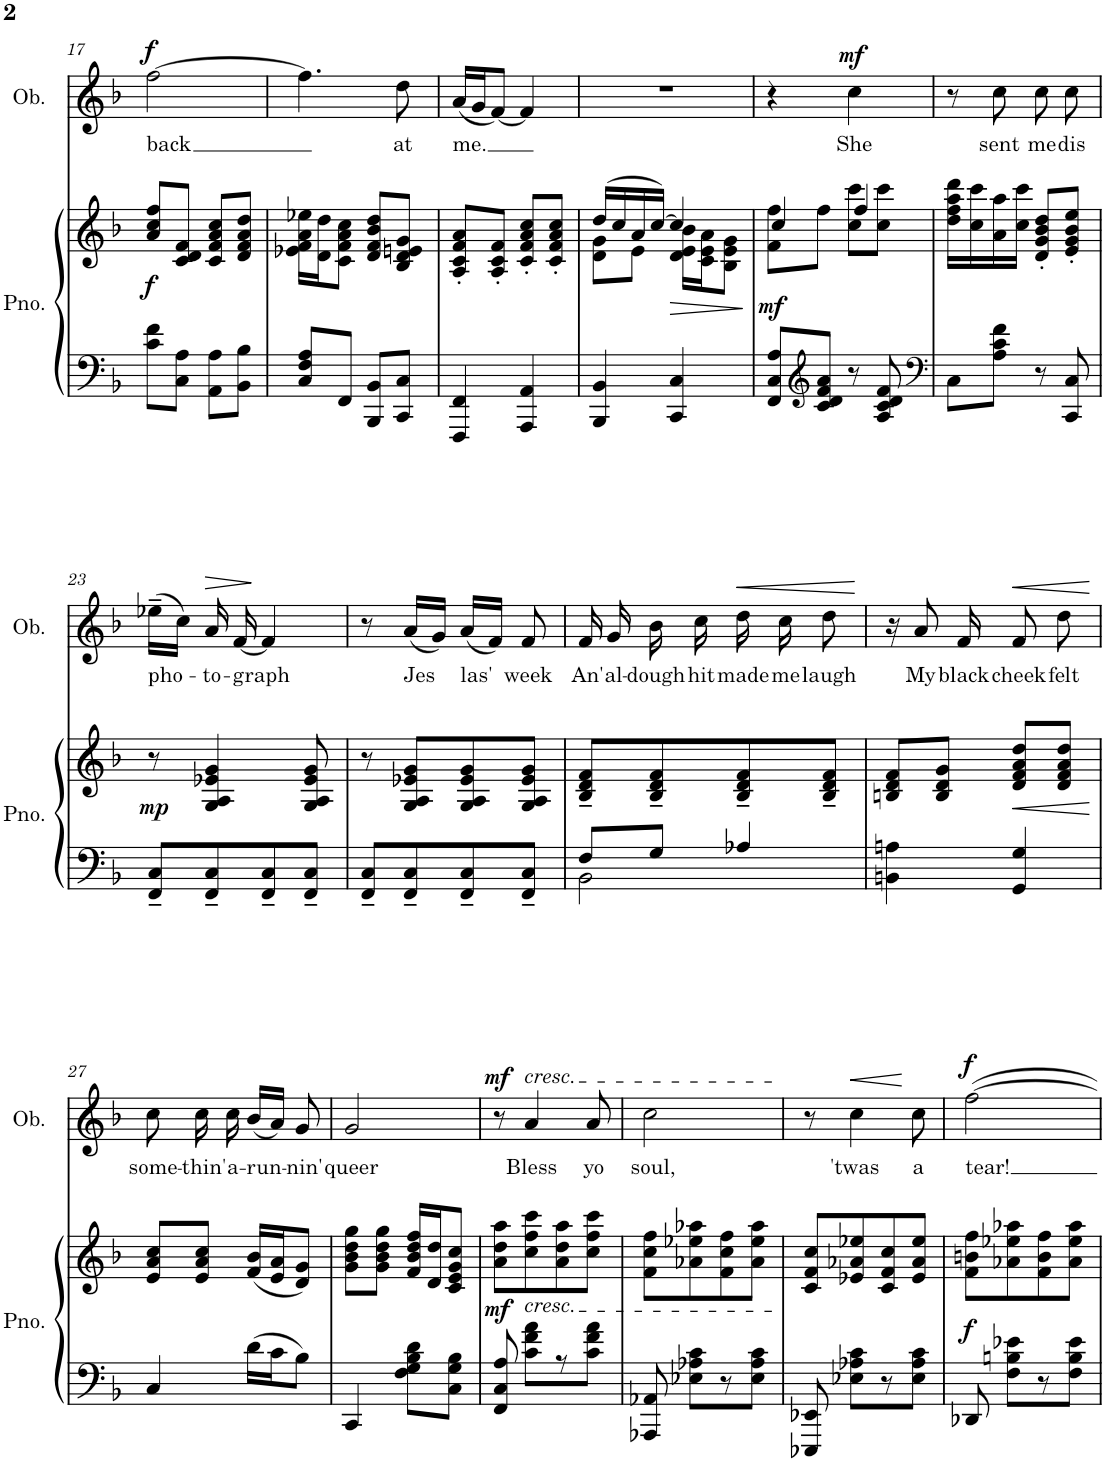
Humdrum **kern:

**kern	**kern	**dynam	**kern	**text	**dynam
*part2	*part2	*part2	*part1	*part1	*part1
*staff3	*staff2	*staff2/3	*staff1	*staff1	*staff1
*I"Piano	*	*	*I"Oboe	*	*
*I'Pno.	*	*	*I'Ob.	*	*
!!LO:PB:g=z
*clefF4	*clefG2	*	*clefG2	*	*
*k[b-]	*k[b-]	*	*k[b-]	*	*
*M4/8	*M4/8	*	*M4/8	*	*
=17	=17	=17	=17	=17	=17
!	!	!LO:DY:b	!	!LO:LY:b	!LO:DY:a
8c\ 8f\L	8a/ 8cc/ 8ff/L	f	[2ff\	back	f
8C\ 8A\J	8c/ 8d/ 8f/J	.	.	.	.
8AA\ 8A\L	8c/ 8f/ 8a/ 8cc/L	.	.	.	.
8BB-\ 8B-\J	8d/ 8f/ 8a/ 8dd/J	.	.	.	.
=18	=18	=18	=18	=18	=18
8C/ 8F/ 8A/L	16e-X\ 16f\ 16a\ 16ee-X\LL	.	4.ff\]	.	.
.	16d\ 16dd\J	.	.	.	.
8FF/J	8c\ 8f\ 8a\ 8cc\J	.	.	.	.
8BBB-/ 8BB-/L	8d/ 8f/ 8b-/ 8dd/L	.	.	.	.
!	!	!	!	!LO:LY:b	!
8CC/ 8C/J	8B-/ 8d/ 8en/ 8g/J	.	8dd\	at	.
=19	=19	=19	=19	=19	=19
!	!	!	!	!LO:LY:b	!
4FFF/ 4FF/	8A/' 8c/' 8f/' 8a/'L	.	(16a/LL	me.	.
.	.	.	16g/J	.	.
.	8A/' 8c/' 8f/'J	.	[8f/J)	.	.
4AAA/ 4AA/	8c/' 8f/' 8a/' 8cc/'L	.	4f/]	.	.
.	8c/' 8f/' 8a/' 8cc/'J	.	.	.	.
=20	=20	=20	=20	=20	=20
*	*^	*	*	*	*
4BBB-/ 4BB-/	(16dd/LL	8d\ 8g\L	.	2r	.	.
.	16cc/	.	.	.	.	.
.	16a/	8e\J	.	.	.	.
.	[16cc/JJ)	.	.	.	.	.
!	!	!	!LO:HP:b	!	!	!
4CC/ 4C/	4cc/]	16d\ 16e\ 16b-\LL	>	.	.	.
.	.	16c\ 16e\ 16a\J	.	.	.	.
.	.	8B-\ 8e\ 8g\J	.	.	.	.
*	*v	*v	*	*	*	*
.	.	]	.	.	.
=21	=21	=21	=21	=21	=21
*	*^	*	*	*	*
!	!	!	!LO:DY:b	!	!	!
8FF/ 8C/ 8A/L	4cc/	8f\ 8ff\L	mf	4r	.	.
*clefG2	*	*	*	*	*	*
8c/ 8d/ 8f/ 8a/J	.	8ff\J	.	.	.	.
!	!	!	!	!	!LO:LY:b	!LO:DY:a
8r	4ff/	8cc\ 8ccc\L	.	4cc\	She	mf
8A/ 8c/ 8d/ 8f/	.	8cc\ 8ccc\J	.	.	.	.
*	*v	*v	*	*	*	*
=22	=22	=22	=22	=22	=22
*clefF4	*	*	*	*	*
8C\L	16dd\ 16ff\ 16aa\ 16ddd\LL	.	8r	.	.
.	16cc\ 16ccc\	.	.	.	.
!	!	!	!	!LO:LY:b	!
8A\ 8c\ 8f\J	16a\ 16aa\	.	8cc\	sent	.
.	16cc\ 16ccc\JJ	.	.	.	.
!	!	!	!	!LO:LY:b	!
8r	8d/' 8g/' 8b-/' 8dd/'L	.	8cc\	me	.
!	!	!	!	!LO:LY:b	!
8CC/ 8C/	8e/' 8g/' 8b-/' 8ee/'J	.	8cc\	dis	.
!!LO:LB:g=z
=23	=23	=23	=23	=23	=23
!	!	!LO:DY:b	!	!LO:LY:b	!
8FF/~ 8C/~L	8r	mp	(16ee-X~\LL	pho-	.
.	.	.	16cc\JJ)	.	.
!	!	!	!	!LO:LY:b	!LO:HP:b
8FF/~ 8C/~	4G/ 4A/ 4e-X/ 4g/	.	16a/	-to-	>
!	!	!	!	!LO:LY:b	!
.	.	.	[16f/	-graph	.
8FF/~ 8C/~	.	.	4f/]	.	]
8FF/~ 8C/~J	8G/ 8A/ 8e-/ 8g/	.	.	.	.
=24	=24	=24	=24	=24	=24
8FF/~ 8C/~L	8r	.	8r	.	.
!	!	!	!	!LO:LY:b	!
8FF/~ 8C/~	8G/ 8A/ 8e-X/ 8g/L	.	(16a/LL	Jes	.
.	.	.	16g/JJ)	.	.
!	!	!	!	!LO:LY:b	!
8FF/~ 8C/~	8G/ 8A/ 8e-/ 8g/	.	(16a/LL	las'	.
.	.	.	16f/JJ)	.	.
!	!	!	!	!LO:LY:b	!
8FF/~ 8C/~J	8G/ 8A/ 8e-/ 8g/J	.	8f/	week	.
=25	=25	=25	=25	=25	=25
*^	*	*	*	*	*
!	!	!	!	!	!LO:LY:b	!
8F/L	2BB-\	8B-/~ 8d/~ 8f/~L	.	16f/	An'	.
!	!	!	!	!	!LO:LY:b	!
.	.	.	.	16g/	al-	.
!	!	!	!	!	!LO:LY:b	!
8G/J	.	8B-/~ 8d/~ 8f/~	.	16b-\	-dough	.
!	!	!	!	!	!LO:LY:b	!
.	.	.	.	16cc\	hit	.
!	!	!	!	!	!LO:LY:b	!LO:HP:b
4A-X/	.	8B-/~ 8d/~ 8f/~	.	16dd\	made	<
!	!	!	!	!	!LO:LY:b	!
.	.	.	.	16cc\	me	.
!	!	!	!	!	!LO:LY:b	!
.	.	8B-/~ 8d/~ 8f/~J	.	8dd\	laugh	.
*v	*v	*	*	*	*	*
.	.	.	.	.	[
=26	=26	=26	=26	=26	=26
4BBn\ 4An\	8Bn/ 8d/ 8f/L	.	16r	.	.
!	!	!	!	!LO:LY:b	!
.	.	.	8a/	My	.
.	8B/ 8d/ 8g/J	.	.	.	.
!	!	!	!	!LO:LY:b	!
.	.	.	16f/	black	.
!	!	!LO:HP:b	!	!LO:LY:b	!LO:HP:b
4GG/ 4G/	8d/ 8f/ 8a/ 8dd/L	<	8f/	cheek	<
!	!	!	!	!LO:LY:b	!
.	8d/ 8f/ 8a/ 8dd/J	.	8dd\	felt	.
.	.	[	.	.	[
!!LO:LB:g=z
=27	=27	=27	=27	=27	=27
!	!	!	!	!LO:LY:b	!
4C/	8e/ 8a/ 8cc/L	.	8cc\	some-	.
!	!	!	!	!LO:LY:b	!
.	8e/ 8a/ 8cc/J	.	16cc\	-thin'	.
!	!	!	!	!LO:LY:b	!
.	.	.	16cc\	a-	.
!	!	!	!	!LO:LY:b	!
16d\LL	(16f/ 16b-/LL	.	(16b-/LL	-run-	.
16c\J	16e/ 16a/J	.	16a/JJ)	.	.
!	!	!	!	!LO:LY:b	!
8B-\J	8d/ 8g/J)	.	8g/	-nin'	.
=28	=28	=28	=28	=28	=28
!	!	!	!	!LO:LY:b	!
4CC/	8g\ 8b-\ 8dd\ 8gg\L	.	2g/	queer	.
.	8g\ 8b-\ 8dd\ 8gg\J	.	.	.	.
8F\ 8G\ 8B-\ 8d\L	16f/ 16b-/ 16dd/ 16ff/LL	.	.	.	.
.	16d/ 16dd/J	.	.	.	.
8C\ 8G\ 8B-\J	8c/ 8e/ 8g/ 8cc/J	.	.	.	.
=29	=29	=29	=29	=29	=29
!	!	!LO:DY:b	!	!	!LO:DY:a
8FF/ 8C/ 8A/	8a\ 8dd\ 8aa\L	mf	8r	.	mf
!	!	!	!LO:TX:a:i:t=cresc.	!	!
!	!LO:TX:b:i:t=cresc.	!	!	!	!
!	!	!	!	!LO:LY:b	!
8c\ 8f\ 8a\L	8cc\ 8ff\ 8ccc\	.	4a/	Bless	.
8r	8a\ 8dd\ 8aa\	.	.	.	.
!	!	!	!	!LO:LY:b	!
8c\ 8f\ 8a\J	8cc\ 8ff\ 8ccc\J	.	8a/	yo	.
=30	=30	=30	=30	=30	=30
!	!	!	!	!LO:LY:b	!
8AAA-X/ 8AA-X/	8f\ 8cc\ 8ff\L	.	2cc\	soul,	.
8E-X\ 8A-X\ 8c\L	8a-X\ 8ee-X\ 8aa-X\	.	.	.	.
8r	8f\ 8cc\ 8ff\	.	.	.	.
8E-\ 8A-\ 8c\J	8a-\ 8ee-\ 8aa-\J	.	.	.	.
=31	=31	=31	=31	=31	=31
8EEE-X/ 8EE-X/	8c/ 8f/ 8cc/L	.	8r	.	.
!	!	!	!	!LO:LY:b	!LO:HP:b
8E-X\ 8A-X\ 8c\L	8e-X/ 8a-X/ 8ee-X/	.	4cc\	'twas	<
8r	8c/ 8f/ 8cc/	.	.	.	.
!	!	!	!	!LO:LY:b	!
8E-\ 8A-\ 8c\J	8e-/ 8a-/ 8ee-/J	.	8cc\	a	[
=32	=32	=32	=32	=32	=32
!	!	!LO:DY:b	!	!LO:LY:b	!LO:DY:a
8DD-X/	8f\ 8bn\ 8ff\L	f	[2ff\	tear!	f
8F\ 8Bn\ 8e-X\L	8a-X\ 8ee-X\ 8aa-X\	.	.	.	.
8r	8f\ 8b\ 8ff\	.	.	.	.
8F\ 8B\ 8e-\J	8a-\ 8ee-\ 8aa-\J	.	.	.	.
=	=	=	=	=	=
*-	*-	*-	*-	*-	*-
